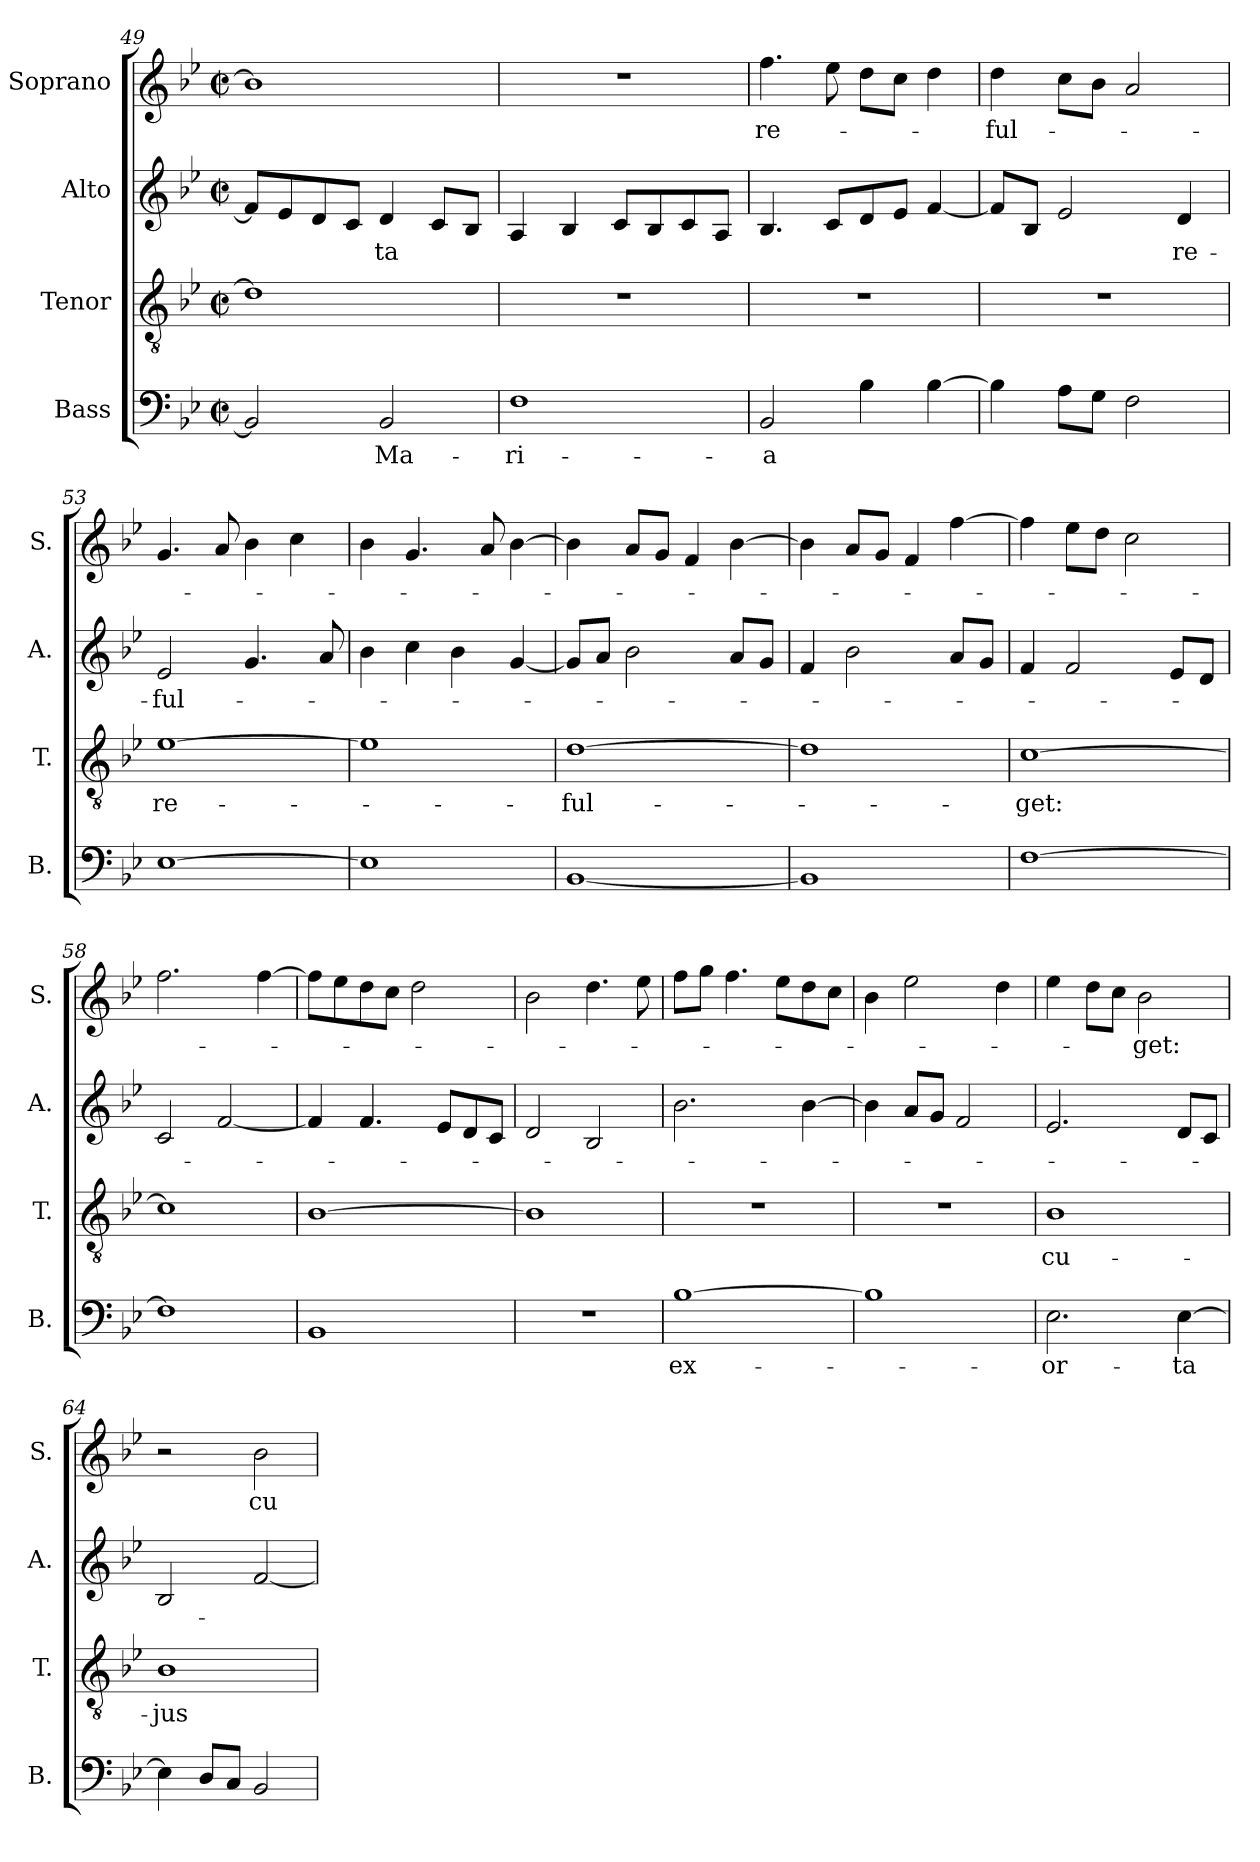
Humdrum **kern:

**kern	**text	**kern	**text	**kern	**text	**kern	**text
*part4	*part4	*part3	*part3	*part2	*part2	*part1	*part1
*staff4	*staff4	*staff3	*staff3	*staff2	*staff2	*staff1	*staff1
*I"Bass	*	*I"Tenor	*	*I"Alto	*	*I"Soprano	*
*I'B.	*	*I'T.	*	*I'A.	*	*I'S.	*
*clefF4	*	*clefGv2	*	*clefG2	*	*clefG2	*
*k[b-e-]	*	*k[b-e-]	*	*k[b-e-]	*	*k[b-e-]	*
*B-:	*	*B-:	*	*B-:	*	*B-:	*
*M2/2	*	*M2/2	*	*M2/2	*	*M2/2	*
*met(c|)	*	*met(c|)	*	*met(c|)	*	*met(c|)	*
=49	=49	=49	=49	=49	=49	=49	=49
2BB-/]	.	1d]	.	8f/L]	.	1b-]	.
.	.	.	.	8e-/	.	.	.
.	.	.	.	8d/	.	.	.
.	.	.	.	8c/J	.	.	.
2BB-/	Ma-	.	.	4d/	-ta	.	.
.	.	.	.	8c/L	.	.	.
.	.	.	.	8B-/J	.	.	.
=50	=50	=50	=50	=50	=50	=50	=50
1F	-ri-	1r	.	4A/	.	1r	.
.	.	.	.	4B-/	.	.	.
.	.	.	.	8c/L	.	.	.
.	.	.	.	8B-/	.	.	.
.	.	.	.	8c/	.	.	.
.	.	.	.	8A/J	.	.	.
!!LO:LB:g=z
=51	=51	=51	=51	=51	=51	=51	=51
2BB-/	-a	1r	.	4.B-/	.	4.ff\	re-
.	.	.	.	8c/L	.	8ee-\	.
4B-\	.	.	.	8d/	.	8dd\L	.
.	.	.	.	8e-/J	.	8cc\J	.
[>4B-\	.	.	.	[<4f/	.	4dd\	.
=52	=52	=52	=52	=52	=52	=52	=52
4B-\]	.	1r	.	8f/L]	.	4dd\	-ful-
.	.	.	.	8B-/J	.	.	.
8A\L	.	.	.	2e-/	.	8cc\L	.
8G\J	.	.	.	.	.	8b-\J	.
2F\	.	.	.	.	.	2a/	.
.	.	.	.	4d/	re-	.	.
=53	=53	=53	=53	=53	=53	=53	=53
[1E-	.	[1e-	re-	2e-/	-ful-	4.g/	.
.	.	.	.	.	.	8a/	.
.	.	.	.	4.g/	.	4b-\	.
.	.	.	.	.	.	4cc\	.
.	.	.	.	8a/	.	.	.
=54	=54	=54	=54	=54	=54	=54	=54
1E-]	.	1e-]	.	4b-\	.	4b-\	.
.	.	.	.	4cc\	.	4.g/	.
.	.	.	.	4b-\	.	.	.
.	.	.	.	.	.	8a/	.
.	.	.	.	[<4g/	.	[>4b-\	.
=55	=55	=55	=55	=55	=55	=55	=55
[<1BB-	.	[>1d	-ful-	8g/L]	.	4b-\]	.
.	.	.	.	8a/J	.	.	.
.	.	.	.	2b-\	.	8a/L	.
.	.	.	.	.	.	8g/J	.
.	.	.	.	.	.	4f/	.
.	.	.	.	8a/L	.	[>4b-\	.
.	.	.	.	8g/J	.	.	.
=56	=56	=56	=56	=56	=56	=56	=56
1BB-]	.	1d]	.	4f/	.	4b-\]	.
.	.	.	.	2b-\	.	8a/L	.
.	.	.	.	.	.	8g/J	.
.	.	.	.	.	.	4f/	.
.	.	.	.	8a/L	.	[>4ff\	.
.	.	.	.	8g/J	.	.	.
!!LO:PB:g=z
=57	=57	=57	=57	=57	=57	=57	=57
[>1F	.	[1c	-get:	4f/	.	4ff\]	.
.	.	.	.	2f/	.	8ee-\L	.
.	.	.	.	.	.	8dd\J	.
.	.	.	.	.	.	2cc\	.
.	.	.	.	8e-/L	.	.	.
.	.	.	.	8d/J	.	.	.
=58	=58	=58	=58	=58	=58	=58	=58
1F]	.	1c]	.	2c/	.	2.ff\	.
.	.	.	.	[<2f/	.	.	.
.	.	.	.	.	.	[>4ff\	.
=59	=59	=59	=59	=59	=59	=59	=59
1BB-	.	[>1B-	.	4f/]	.	8ff\L]	.
.	.	.	.	.	.	8ee-\	.
.	.	.	.	4.f/	.	8dd\	.
.	.	.	.	.	.	8cc\J	.
.	.	.	.	.	.	2dd\	.
.	.	.	.	8e-/L	.	.	.
.	.	.	.	8d/	.	.	.
.	.	.	.	8c/J	.	.	.
=60	=60	=60	=60	=60	=60	=60	=60
1r	.	1B-]	.	2d/	.	2b-\	.
.	.	.	.	2B-/	.	4.dd\	.
.	.	.	.	.	.	8ee-\	.
=61	=61	=61	=61	=61	=61	=61	=61
[>1B-	ex-	1r	.	2.b-\	.	8ff\L	.
.	.	.	.	.	.	8gg\J	.
.	.	.	.	.	.	4.ff\	.
.	.	.	.	.	.	8ee-\L	.
.	.	.	.	[>4b-\	.	8dd\	.
.	.	.	.	.	.	8cc\J	.
=62	=62	=62	=62	=62	=62	=62	=62
1B-]	.	1r	.	4b-\]	.	4b-\	.
.	.	.	.	8a/L	.	2ee-\	.
.	.	.	.	8g/J	.	.	.
.	.	.	.	2f/	.	.	.
.	.	.	.	.	.	4dd\	.
=63	=63	=63	=63	=63	=63	=63	=63
2.E-\	-or-	1B-	cu-	2.e-/	.	4ee-\	.
.	.	.	.	.	.	8dd\L	.
.	.	.	.	.	.	8cc\J	.
.	.	.	.	.	.	2b-\	-get:
[4E-\	-ta	.	.	8d/L	.	.	.
.	.	.	.	8c/J	.	.	.
!!LO:LB:g=z
=64	=64	=64	=64	=64	=64	=64	=64
4E-\]	.	1B-	-jus	2B-/	.	2r	.
8D/L	.	.	.	.	.	.	.
8C/J	.	.	.	.	.	.	.
2BB-/	.	.	.	[2f/	.	2b-\	cu-
=	=	=	=	=	=	=	=
*-	*-	*-	*-	*-	*-	*-	*-
